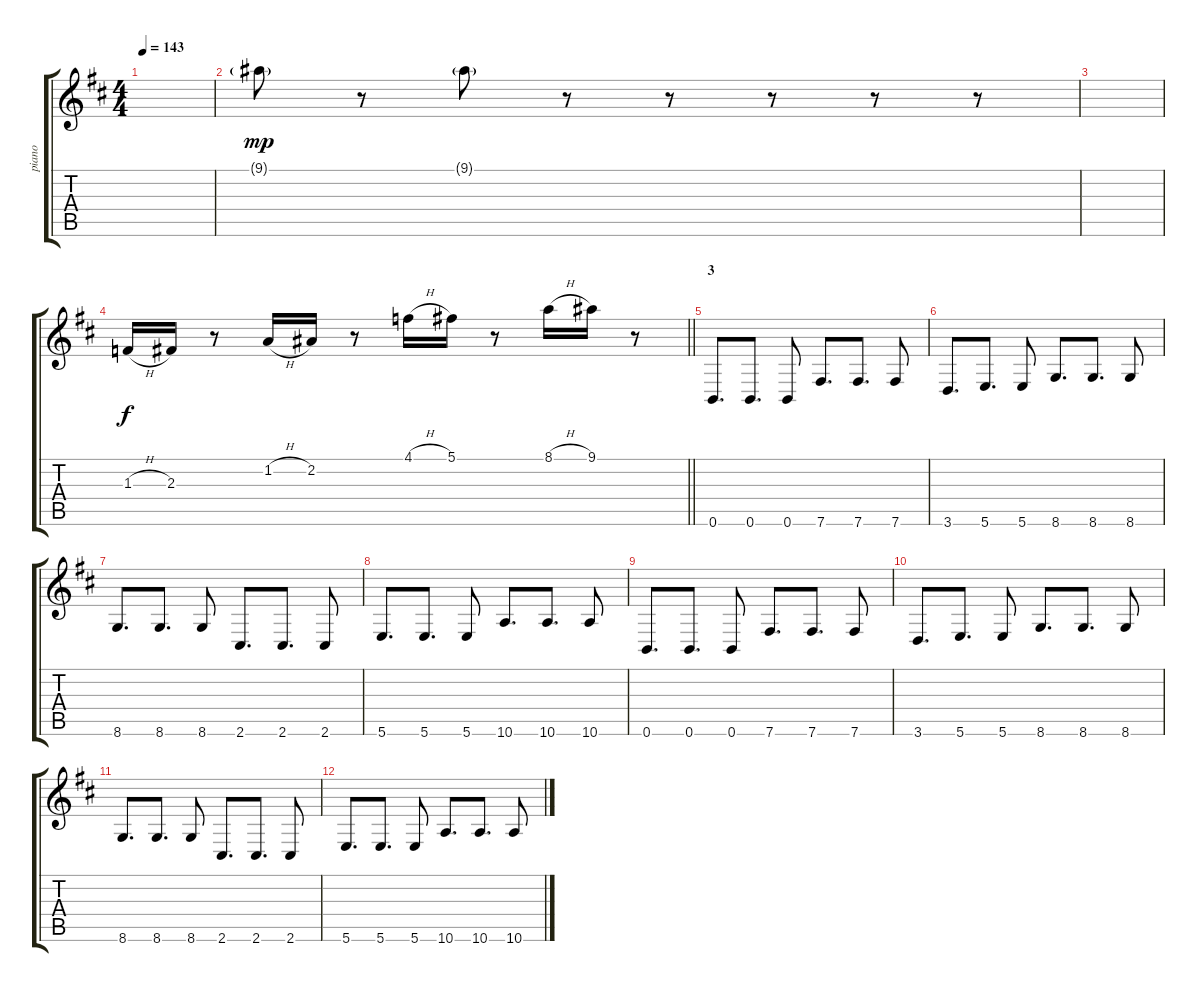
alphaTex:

\track ("piano" "piano") {instrument acousticgrandpiano}
\staff {score tabs}
\tuning (Db5 Ab4 E4 B3 Gb3 B2) {hide}
\ts (4 4)
\tempo 143
\clef g2
\ks bminor
|
9.1{g}.8{dy mp} r.8 9.1{g}.8 r.8 r.8 r.8 r.8 r.8 |
|
\barLineRight lightlight
1.3{h}.16{dy f} 2.3.16 r.8 1.2{h}.16 2.2.16 r.8 4.1{h}.16 5.1.16 r.8 8.1{h}.16 9.1.16 r.8 |
\section ("" "3")
0.6.8{d} 0.6.8{d} 0.6.8 7.6.8{d} 7.6.8{d} 7.6.8 |
3.6.8{d} 5.6.8{d} 5.6.8 8.6.8{d} 8.6.8{d} 8.6.8 |
8.6.8{d} 8.6.8{d} 8.6.8 2.6.8{d} 2.6.8{d} 2.6.8 |
5.6.8{d} 5.6.8{d} 5.6.8 10.6.8{d} 10.6.8{d} 10.6.8 |
0.6.8{d} 0.6.8{d} 0.6.8 7.6.8{d} 7.6.8{d} 7.6.8 |
3.6.8{d} 5.6.8{d} 5.6.8 8.6.8{d} 8.6.8{d} 8.6.8 |
8.6.8{d} 8.6.8{d} 8.6.8 2.6.8{d} 2.6.8{d} 2.6.8 |
5.6.8{d} 5.6.8{d} 5.6.8 10.6.8{d} 10.6.8{d} 10.6.8
